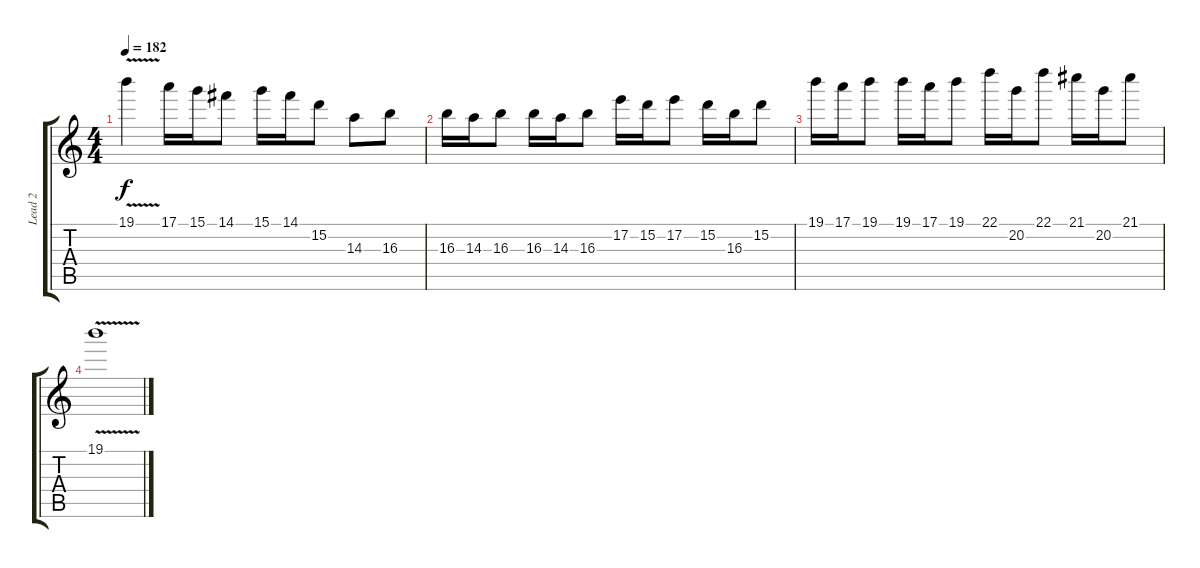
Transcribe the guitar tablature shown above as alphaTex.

\track ("Lead 2" "Lead 2") {instrument distortionguitar}
\staff {score tabs}
\tuning (E4 B3 G3 D3 A2 E2) {hide}
\ts (4 4)
\tempo 182
\clef g2
\ks c
19.1{v}.4{dy f} 17.1.16 15.1.16 14.1.8 15.1.16 14.1.16 15.2.8 14.3.8 16.3.8 |
16.3.16 14.3.16 16.3.8 16.3.16 14.3.16 16.3.8 17.2.16 15.2.16 17.2.8 15.2.16 16.3.16 15.2.8 |
19.1.16 17.1.16 19.1.8 19.1.16 17.1.16 19.1.8 22.1.16 20.2.16 22.1.8 21.1.16 20.2.16 21.1.8 |
19.1{v}.1
